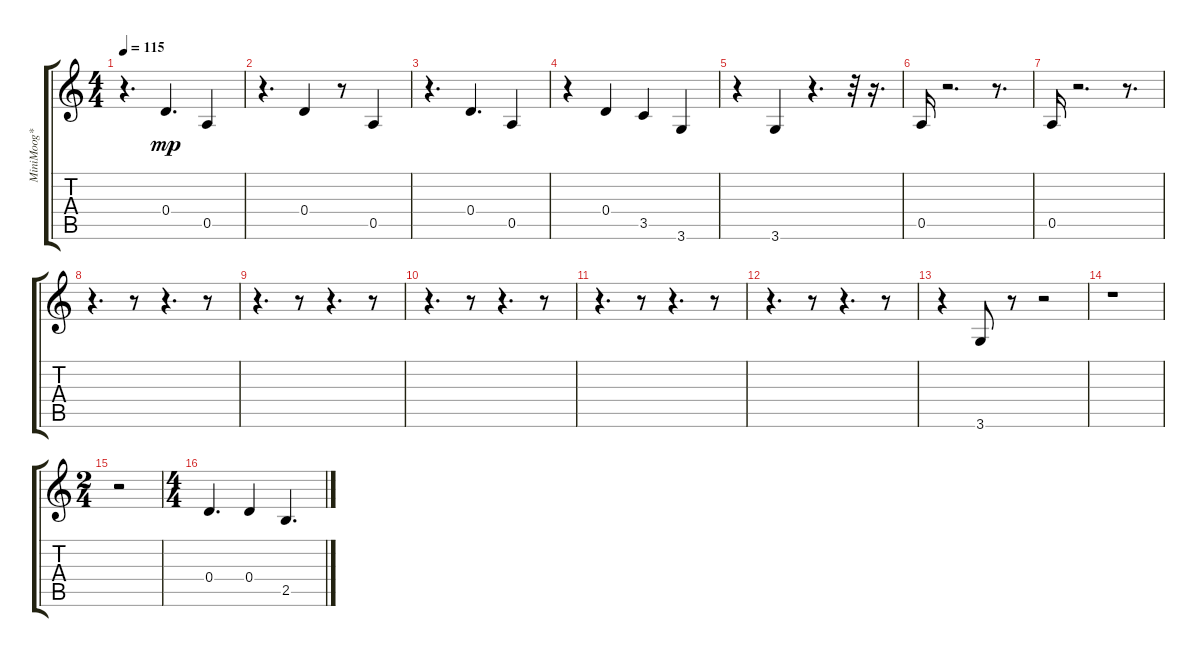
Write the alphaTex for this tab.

\track ("MiniMoog*" "MiniMoog*") {instrument synthbass1}
\staff {score tabs}
\tuning (E4 B3 G3 D3 A2 E2) {hide}
\ts (4 4)
\tempo 115
\clef g2
\ks c
r.4{d dy mp} 0.4.4{d} 0.5.4 |
r.4{d} 0.4.4 r.8 0.5.4 |
r.4{d} 0.4.4{d} 0.5.4 |
r.4 0.4.4 3.5.4 3.6.4 |
r.4 3.6.4 r.4{d} r.32 r.16{d} |
0.5.16 r.2{d} r.8{d} |
0.5.16 r.2{d} r.8{d} |
r.4{d} r.8 r.4{d} r.8 |
r.4{d} r.8 r.4{d} r.8 |
r.4{d} r.8 r.4{d} r.8 |
r.4{d} r.8 r.4{d} r.8 |
r.4{d} r.8 r.4{d} r.8 |
r.4 3.6.8 r.8 r.2 |
r.1 |
\ts (2 4)
r.2 |
\ts (4 4)
0.4.4{d volume 12} 0.4.4 2.5.4{d}
